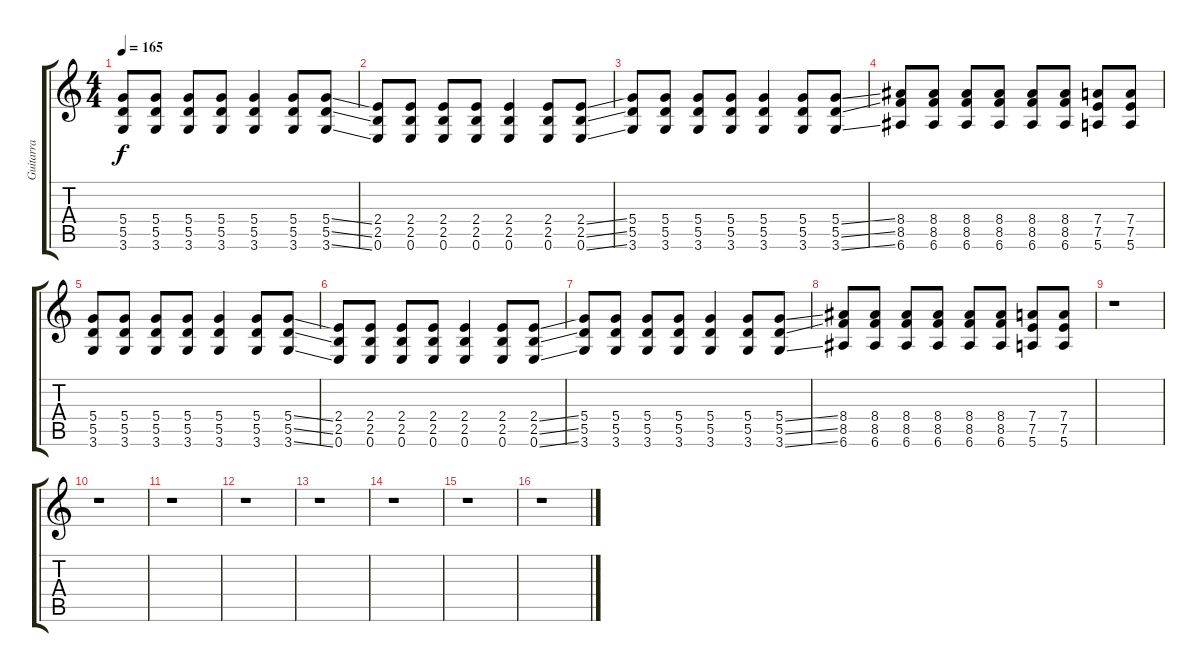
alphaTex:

\track ("Guitarra" "Guitarra") {instrument overdrivenguitar}
\staff {score tabs}
\tuning (E4 B3 G3 D3 A2 E2) {hide}
\ts (4 4)
\tempo 165
\clef g2
\ks c
(5.4 5.5 3.6).8{dy f volume 11} (5.4 5.5 3.6).8 (5.4 5.5 3.6).8 (5.4 5.5 3.6).8 (5.4 5.5 3.6).4 (5.4 5.5 3.6).8 (5.4{ss} 5.5{ss} 3.6{ss}).8 |
(2.4 2.5 0.6).8 (2.4 2.5 0.6).8 (2.4 2.5 0.6).8 (2.4 2.5 0.6).8 (2.4 2.5 0.6).4 (2.4 2.5 0.6).8 (2.4{ss} 2.5{ss} 0.6{ss}).8 |
(5.4 5.5 3.6).8 (5.4 5.5 3.6).8 (5.4 5.5 3.6).8 (5.4 5.5 3.6).8 (5.4 5.5 3.6).4 (5.4 5.5 3.6).8 (5.4{ss} 5.5{ss} 3.6{ss}).8 |
(8.4 8.5 6.6).8 (8.4 8.5 6.6).8 (8.4 8.5 6.6).8 (8.4 8.5 6.6).8 (8.4 8.5 6.6).8 (8.4 8.5 6.6).8 (7.4 7.5 5.6).8 (7.4 7.5 5.6).8 |
(5.4 5.5 3.6).8{volume 11} (5.4 5.5 3.6).8 (5.4 5.5 3.6).8 (5.4 5.5 3.6).8 (5.4 5.5 3.6).4 (5.4 5.5 3.6).8 (5.4{ss} 5.5{ss} 3.6{ss}).8 |
(2.4 2.5 0.6).8 (2.4 2.5 0.6).8 (2.4 2.5 0.6).8 (2.4 2.5 0.6).8 (2.4 2.5 0.6).4 (2.4 2.5 0.6).8 (2.4{ss} 2.5{ss} 0.6{ss}).8 |
(5.4 5.5 3.6).8 (5.4 5.5 3.6).8 (5.4 5.5 3.6).8 (5.4 5.5 3.6).8 (5.4 5.5 3.6).4 (5.4 5.5 3.6).8 (5.4{ss} 5.5{ss} 3.6{ss}).8 |
(8.4 8.5 6.6).8 (8.4 8.5 6.6).8 (8.4 8.5 6.6).8 (8.4 8.5 6.6).8 (8.4 8.5 6.6).8 (8.4 8.5 6.6).8 (7.4 7.5 5.6).8 (7.4 7.5 5.6).8 |
r.1 |
r.1 |
r.1 |
r.1 |
r.1 |
r.1 |
r.1 |
r.1
